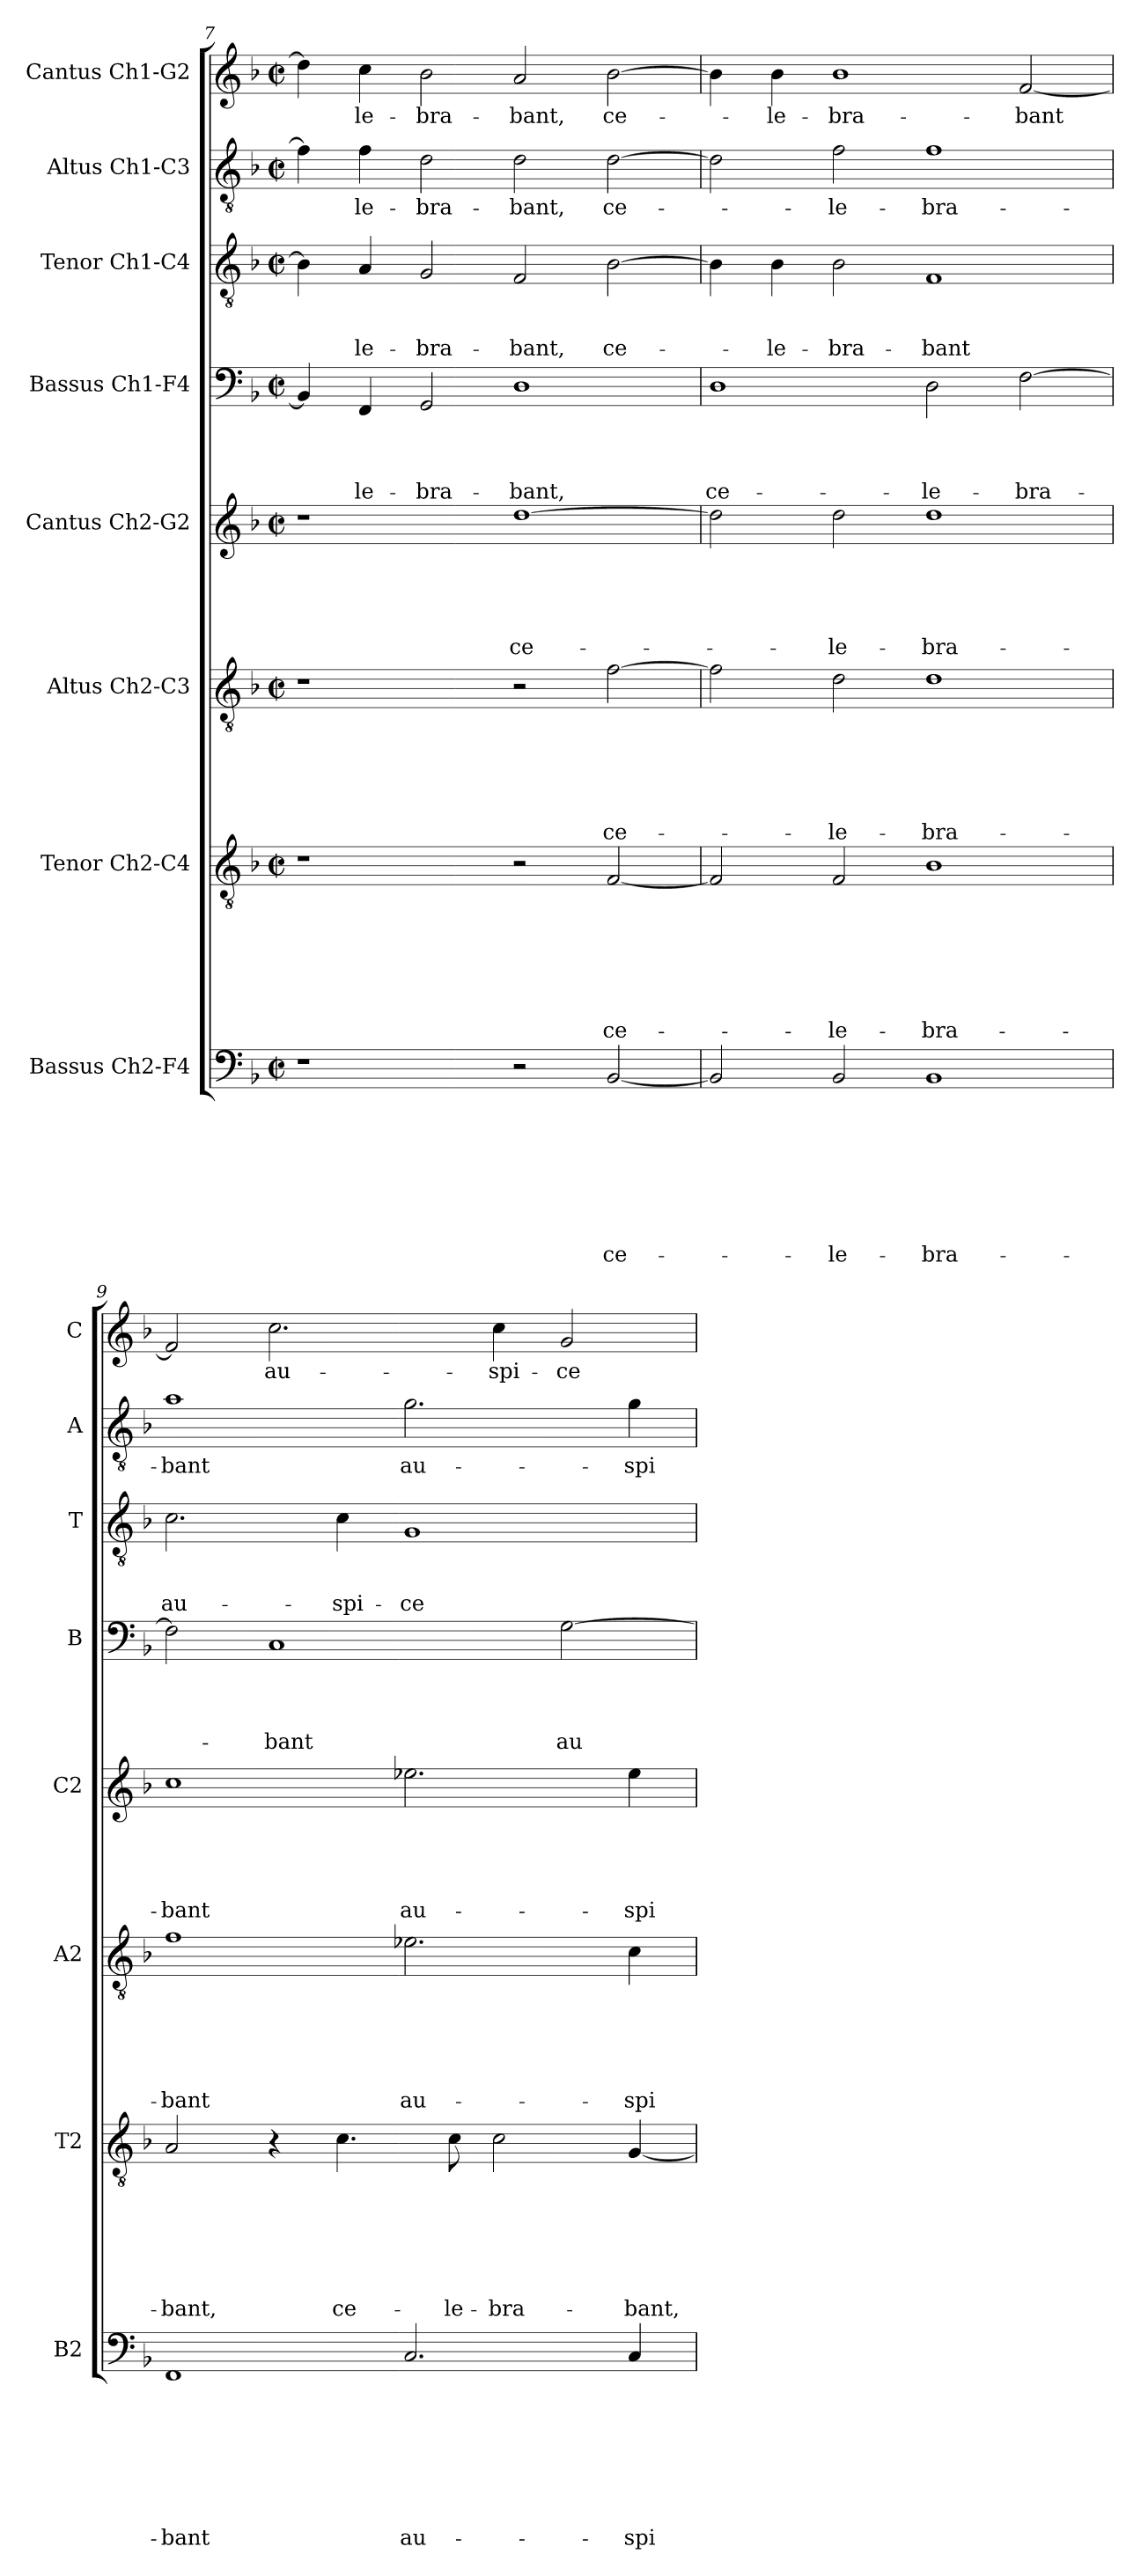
**kern	**text	**text	**text	**text	**text	**text	**text	**text	**kern	**text	**text	**text	**text	**text	**text	**text	**kern	**text	**text	**text	**text	**text	**text	**kern	**text	**text	**text	**text	**text	**kern	**text	**text	**text	**text	**kern	**text	**text	**text	**kern	**text	**kern	**text
*part8	*part8	*part8	*part8	*part8	*part8	*part8	*part8	*part8	*part7	*part7	*part7	*part7	*part7	*part7	*part7	*part7	*part6	*part6	*part6	*part6	*part6	*part6	*part6	*part5	*part5	*part5	*part5	*part5	*part5	*part4	*part4	*part4	*part4	*part4	*part3	*part3	*part3	*part3	*part2	*part2	*part1	*part1
*staff8	*staff8	*staff8	*staff8	*staff8	*staff8	*staff8	*staff8	*staff8	*staff7	*staff7	*staff7	*staff7	*staff7	*staff7	*staff7	*staff7	*staff6	*staff6	*staff6	*staff6	*staff6	*staff6	*staff6	*staff5	*staff5	*staff5	*staff5	*staff5	*staff5	*staff4	*staff4	*staff4	*staff4	*staff4	*staff3	*staff3	*staff3	*staff3	*staff2	*staff2	*staff1	*staff1
*I"Bassus Ch2-F4	*	*	*	*	*	*	*	*	*I"Tenor Ch2-C4	*	*	*	*	*	*	*	*I"Altus Ch2-C3	*	*	*	*	*	*	*I"Cantus Ch2-G2	*	*	*	*	*	*I"Bassus Ch1-F4	*	*	*	*	*I"Tenor Ch1-C4	*	*	*	*I"Altus Ch1-C3	*	*I"Cantus Ch1-G2	*
*I'B2	*	*	*	*	*	*	*	*	*I'T2	*	*	*	*	*	*	*	*I'A2	*	*	*	*	*	*	*I'C2	*	*	*	*	*	*I'B	*	*	*	*	*I'T	*	*	*	*I'A	*	*I'C	*
*clefF4	*	*	*	*	*	*	*	*	*clefGv2	*	*	*	*	*	*	*	*clefGv2	*	*	*	*	*	*	*clefG2	*	*	*	*	*	*clefF4	*	*	*	*	*clefGv2	*	*	*	*clefGv2	*	*clefG2	*
*k[b-]	*	*	*	*	*	*	*	*	*k[b-]	*	*	*	*	*	*	*	*k[b-]	*	*	*	*	*	*	*k[b-]	*	*	*	*	*	*k[b-]	*	*	*	*	*k[b-]	*	*	*	*k[b-]	*	*k[b-]	*
*F:	*	*	*	*	*	*	*	*	*F:	*	*	*	*	*	*	*	*F:	*	*	*	*	*	*	*F:	*	*	*	*	*	*F:	*	*	*	*	*F:	*	*	*	*F:	*	*F:	*
*M2/2	*	*	*	*	*	*	*	*	*M2/2	*	*	*	*	*	*	*	*M2/2	*	*	*	*	*	*	*M2/2	*	*	*	*	*	*M2/2	*	*	*	*	*M2/2	*	*	*	*M2/2	*	*M2/2	*
*met(c|)	*	*	*	*	*	*	*	*	*met(c|)	*	*	*	*	*	*	*	*met(c|)	*	*	*	*	*	*	*met(c|)	*	*	*	*	*	*met(c|)	*	*	*	*	*met(c|)	*	*	*	*met(c|)	*	*met(c|)	*
=7	=7	=7	=7	=7	=7	=7	=7	=7	=7	=7	=7	=7	=7	=7	=7	=7	=7	=7	=7	=7	=7	=7	=7	=7	=7	=7	=7	=7	=7	=7	=7	=7	=7	=7	=7	=7	=7	=7	=7	=7	=7	=7
1r	.	.	.	.	.	.	.	.	1r	.	.	.	.	.	.	.	1r	.	.	.	.	.	.	1r	.	.	.	.	.	4BB-/]	.	.	.	.	4B-\]	.	.	.	4f\]	.	4dd\]	.
!	!	!	!	!	!	!	!	!	!	!	!	!	!	!	!	!	!	!	!	!	!	!	!	!	!	!	!	!	!	!	!	!	!	!LO:LY:b	!	!	!	!LO:LY:b	!	!LO:LY:b	!	!LO:LY:b
.	.	.	.	.	.	.	.	.	.	.	.	.	.	.	.	.	.	.	.	.	.	.	.	.	.	.	.	.	.	4FF/	.	.	.	-le-	4A/	.	.	-le-	4f\	-le-	4cc\	-le-
!	!	!	!	!	!	!	!	!	!	!	!	!	!	!	!	!	!	!	!	!	!	!	!	!	!	!	!	!	!	!	!	!	!	!LO:LY:b	!	!	!	!LO:LY:b	!	!LO:LY:b	!	!LO:LY:b
.	.	.	.	.	.	.	.	.	.	.	.	.	.	.	.	.	.	.	.	.	.	.	.	.	.	.	.	.	.	2GG/	.	.	.	-bra-	2G/	.	.	-bra-	2d\	-bra-	2b-\	-bra-
!	!	!	!	!	!	!	!	!	!	!	!	!	!	!	!	!	!	!	!	!	!	!	!	!	!	!	!	!	!LO:LY:b	!	!	!	!	!LO:LY:b	!	!	!	!LO:LY:b	!	!LO:LY:b	!	!LO:LY:b
2r	.	.	.	.	.	.	.	.	2r	.	.	.	.	.	.	.	2r	.	.	.	.	.	.	[1dd	.	.	.	.	ce-	1D	.	.	.	-bant,	2F/	.	.	-bant,	2d\	-bant,	2a/	-bant,
!	!	!	!	!	!	!	!	!LO:LY:b	!	!	!	!	!	!	!	!LO:LY:b	!	!	!	!	!	!	!LO:LY:b	!	!	!	!	!	!	!	!	!	!	!	!	!	!	!LO:LY:b	!	!LO:LY:b	!	!LO:LY:b
[2BB-/	.	.	.	.	.	.	.	ce-	[2F/	.	.	.	.	.	.	ce-	[2f\	.	.	.	.	.	ce-	.	.	.	.	.	.	.	.	.	.	.	[2B-\	.	.	ce-	[2d\	ce-	[2b-\	ce-
=8	=8	=8	=8	=8	=8	=8	=8	=8	=8	=8	=8	=8	=8	=8	=8	=8	=8	=8	=8	=8	=8	=8	=8	=8	=8	=8	=8	=8	=8	=8	=8	=8	=8	=8	=8	=8	=8	=8	=8	=8	=8	=8
!	!	!	!	!	!	!	!	!	!	!	!	!	!	!	!	!	!	!	!	!	!	!	!	!	!	!	!	!	!	!	!	!	!	!LO:LY:b	!	!	!	!	!	!	!	!
2BB-/]	.	.	.	.	.	.	.	.	2F/]	.	.	.	.	.	.	.	2f\]	.	.	.	.	.	.	2dd\]	.	.	.	.	.	1D	.	.	.	ce-	4B-\]	.	.	.	2d\]	.	4b-\]	.
!	!	!	!	!	!	!	!	!	!	!	!	!	!	!	!	!	!	!	!	!	!	!	!	!	!	!	!	!	!	!	!	!	!	!	!	!	!	!LO:LY:b	!	!	!	!LO:LY:b
.	.	.	.	.	.	.	.	.	.	.	.	.	.	.	.	.	.	.	.	.	.	.	.	.	.	.	.	.	.	.	.	.	.	.	4B-\	.	.	-le-	.	.	4b-\	-le-
!	!	!	!	!	!	!	!	!LO:LY:b	!	!	!	!	!	!	!	!LO:LY:b	!	!	!	!	!	!	!LO:LY:b	!	!	!	!	!	!LO:LY:b	!	!	!	!	!	!	!	!	!LO:LY:b	!	!LO:LY:b	!	!LO:LY:b
2BB-/	.	.	.	.	.	.	.	-le-	2F/	.	.	.	.	.	.	-le-	2d\	.	.	.	.	.	-le-	2dd\	.	.	.	.	-le-	.	.	.	.	.	2B-\	.	.	-bra-	2f\	-le-	1b-	-bra-
!	!	!	!	!	!	!	!	!LO:LY:b	!	!	!	!	!	!	!	!LO:LY:b	!	!	!	!	!	!	!LO:LY:b	!	!	!	!	!	!LO:LY:b	!	!	!	!	!LO:LY:b	!	!	!	!LO:LY:b	!	!LO:LY:b	!	!
1BB-	.	.	.	.	.	.	.	-bra-	1B-	.	.	.	.	.	.	-bra-	1d	.	.	.	.	.	-bra-	1dd	.	.	.	.	-bra-	2D\	.	.	.	-le-	1F	.	.	-bant	1f	-bra-	.	.
!	!	!	!	!	!	!	!	!	!	!	!	!	!	!	!	!	!	!	!	!	!	!	!	!	!	!	!	!	!	!	!	!	!	!LO:LY:b	!	!	!	!	!	!	!	!LO:LY:b
.	.	.	.	.	.	.	.	.	.	.	.	.	.	.	.	.	.	.	.	.	.	.	.	.	.	.	.	.	.	[2F\	.	.	.	-bra-	.	.	.	.	.	.	[2f/	-bant
!!LO:PB:g=z
=9	=9	=9	=9	=9	=9	=9	=9	=9	=9	=9	=9	=9	=9	=9	=9	=9	=9	=9	=9	=9	=9	=9	=9	=9	=9	=9	=9	=9	=9	=9	=9	=9	=9	=9	=9	=9	=9	=9	=9	=9	=9	=9
!	!	!	!	!	!	!	!	!LO:LY:b	!	!	!	!	!	!	!	!LO:LY:b	!	!	!	!	!	!	!LO:LY:b	!	!	!	!	!	!LO:LY:b	!	!	!	!	!	!	!	!	!LO:LY:b	!	!LO:LY:b	!	!
1FF	.	.	.	.	.	.	.	-bant	2A/	.	.	.	.	.	.	-bant,	1f	.	.	.	.	.	-bant	1cc	.	.	.	.	-bant	2F\]	.	.	.	.	2.c\	.	.	au-	1a	-bant	2f/]	.
!	!	!	!	!	!	!	!	!	!	!	!	!	!	!	!	!	!	!	!	!	!	!	!	!	!	!	!	!	!	!	!	!	!	!LO:LY:b	!	!	!	!	!	!	!	!LO:LY:b
.	.	.	.	.	.	.	.	.	4r	.	.	.	.	.	.	.	.	.	.	.	.	.	.	.	.	.	.	.	.	1C	.	.	.	-bant	.	.	.	.	.	.	2.cc\	au-
!	!	!	!	!	!	!	!	!	!	!	!	!	!	!	!	!LO:LY:b	!	!	!	!	!	!	!	!	!	!	!	!	!	!	!	!	!	!	!	!	!	!LO:LY:b	!	!	!	!
.	.	.	.	.	.	.	.	.	4.c\	.	.	.	.	.	.	ce-	.	.	.	.	.	.	.	.	.	.	.	.	.	.	.	.	.	.	4c\	.	.	-spi-	.	.	.	.
!	!	!	!	!	!	!	!	!LO:LY:b	!	!	!	!	!	!	!	!	!	!	!	!	!	!	!LO:LY:b	!	!	!	!	!	!LO:LY:b	!	!	!	!	!	!	!	!	!LO:LY:b	!	!LO:LY:b	!	!
2.C/	.	.	.	.	.	.	.	au-	.	.	.	.	.	.	.	.	2.e-X\	.	.	.	.	.	au-	2.ee-X\	.	.	.	.	au-	.	.	.	.	.	1G	.	.	-ce	2.g\	au-	.	.
!	!	!	!	!	!	!	!	!	!	!	!	!	!	!	!	!LO:LY:b	!	!	!	!	!	!	!	!	!	!	!	!	!	!	!	!	!	!	!	!	!	!	!	!	!	!
.	.	.	.	.	.	.	.	.	8c\	.	.	.	.	.	.	-le-	.	.	.	.	.	.	.	.	.	.	.	.	.	.	.	.	.	.	.	.	.	.	.	.	.	.
!	!	!	!	!	!	!	!	!	!	!	!	!	!	!	!	!LO:LY:b	!	!	!	!	!	!	!	!	!	!	!	!	!	!	!	!	!	!	!	!	!	!	!	!	!	!LO:LY:b
.	.	.	.	.	.	.	.	.	2c\	.	.	.	.	.	.	-bra-	.	.	.	.	.	.	.	.	.	.	.	.	.	.	.	.	.	.	.	.	.	.	.	.	4cc\	-spi-
!	!	!	!	!	!	!	!	!	!	!	!	!	!	!	!	!	!	!	!	!	!	!	!	!	!	!	!	!	!	!	!	!	!	!LO:LY:b	!	!	!	!	!	!	!	!LO:LY:b
.	.	.	.	.	.	.	.	.	.	.	.	.	.	.	.	.	.	.	.	.	.	.	.	.	.	.	.	.	.	[2G\	.	.	.	au-	.	.	.	.	.	.	2g/	-ce
!	!	!	!	!	!	!	!	!LO:LY:b	!	!	!	!	!	!	!	!LO:LY:b	!	!	!	!	!	!	!LO:LY:b	!	!	!	!	!	!LO:LY:b	!	!	!	!	!	!	!	!	!	!	!LO:LY:b	!	!
4C/	.	.	.	.	.	.	.	-spi-	[4G/	.	.	.	.	.	.	-bant,	4c\	.	.	.	.	.	-spi-	4ee-\	.	.	.	.	-spi-	.	.	.	.	.	.	.	.	.	4g\	-spi-	.	.
=	=	=	=	=	=	=	=	=	=	=	=	=	=	=	=	=	=	=	=	=	=	=	=	=	=	=	=	=	=	=	=	=	=	=	=	=	=	=	=	=	=	=
*-	*-	*-	*-	*-	*-	*-	*-	*-	*-	*-	*-	*-	*-	*-	*-	*-	*-	*-	*-	*-	*-	*-	*-	*-	*-	*-	*-	*-	*-	*-	*-	*-	*-	*-	*-	*-	*-	*-	*-	*-	*-	*-
